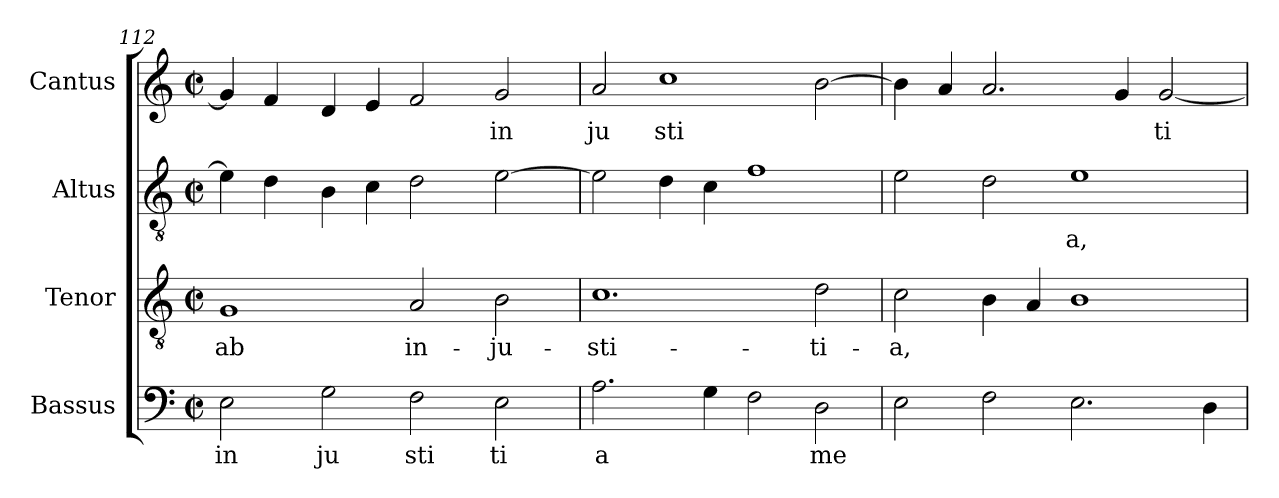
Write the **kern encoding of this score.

**kern	**text	**kern	**text	**kern	**text	**kern	**text
*part4	*part4	*part3	*part3	*part2	*part2	*part1	*part1
*staff4	*staff4	*staff3	*staff3	*staff2	*staff2	*staff1	*staff1
*I"Bassus	*	*I"Tenor	*	*I"Altus	*	*I"Cantus	*
!!LO:LB:g=z
*clefF4	*	*clefGv2	*	*clefGv2	*	*clefG2	*
*k[]	*	*k[]	*	*	*	*k[]	*
*C:	*	*C:	*	*	*	*C:	*
*M2/2	*	*M2/2	*	*M2/2	*	*M2/2	*
*met(c|)	*	*met(c|)	*	*met(c|)	*	*met(c|)	*
=112	=112	=112	=112	=112	=112	=112	=112
!	!LO:LY:b:cj	!	!LO:LY:b:cj	!	!	!	!
*	*	*	*	*^	*	*	*
2E\	in	1G	ab	4e\]	4.ryy	.	4g/]	.
.	.	.	.	4d\	.	.	4f/	.
.	.	.	.	.	1ryy	.	.	.
!	!LO:LY:b:cj	!	!	!	!	!	!	!
2G\	ju	.	.	4B\	.	.	4d/	.
.	.	.	.	4c\	.	.	4e/	.
!	!LO:LY:b:cj	!	!LO:LY:b:cj	!	!	!	!	!
2F\	sti	2A/	in-	2d\	.	.	2f/	.
.	.	.	.	.	2ryy	.	.	.
!	!LO:LY:b:cj	!	!LO:LY:b:cj	!	!	!	!	!LO:LY:b:cj
2E\	ti	2B\	-ju-	[>2e\	.	.	2g/	in
.	.	.	.	.	8ryy	.	.	.
=113	=113	=113	=113	=113	=113	=113	=113	=113
!	!LO:LY:b:cj	!	!LO:LY:b:cj	!	!	!	!	!LO:LY:b:cj
*	*	*	*	*v	*v	*	*	*
2.A\	a	1.c	-sti-	2e\]	.	2a/	ju
!	!	!	!	!	!	!	!LO:LY:b:cj
.	.	.	.	4d\	.	1cc	sti
4G\	.	.	.	4c\	.	.	.
2F\	.	.	.	1f	.	.	.
!	!LO:LY:b	!	!LO:LY:b:cj	!	!	!	!
2D\	me	2d\	-ti-	.	.	[>2b\	.
=114	=114	=114	=114	=114	=114	=114	=114
!	!	!	!LO:LY:b:cj	!	!	!	!
2E\	.	2c\	-a,	2e\	.	4b\]	.
.	.	.	.	.	.	4a/	.
2F\	.	4B\	.	2d\	.	2.a/	.
.	.	4A/	.	.	.	.	.
!	!	!	!	!	!LO:LY:b:cj	!	!
2.E\	.	1B	.	1e	a,	.	.
.	.	.	.	.	.	4g/	.
!	!	!	!	!	!	!	!LO:LY:b:cj
.	.	.	.	.	.	[<2g/	ti
4D\	.	.	.	.	.	.	.
=	=	=	=	=	=	=	=
*-	*-	*-	*-	*-	*-	*-	*-
